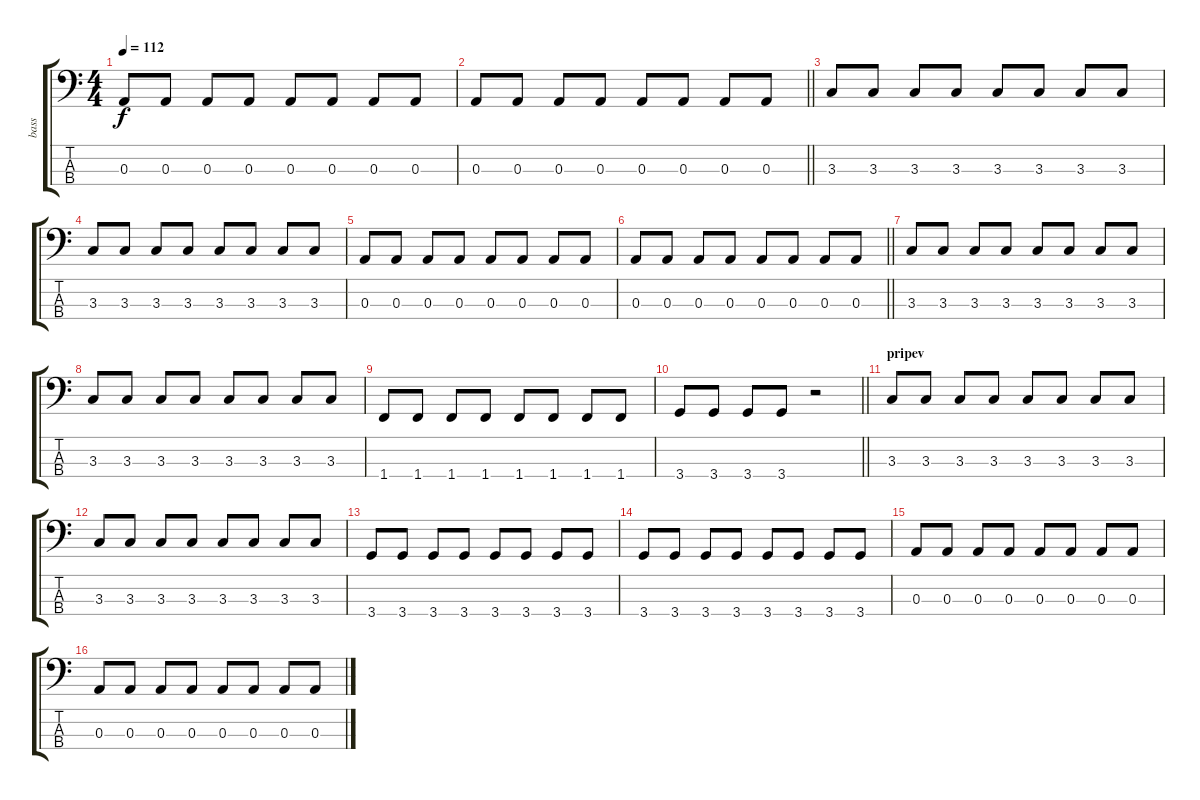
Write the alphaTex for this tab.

\track ("bass" "bass") {instrument electricbasspick}
\staff {score tabs}
\tuning (G2 D2 A1 E1) {hide}
\ts (4 4)
\tempo 112
\clef f4
\ks c
0.3.8{dy f} 0.3.8 0.3.8 0.3.8 0.3.8 0.3.8 0.3.8 0.3.8 |
\barLineRight lightlight
0.3.8 0.3.8 0.3.8 0.3.8 0.3.8 0.3.8 0.3.8 0.3.8 |
3.3.8 3.3.8 3.3.8 3.3.8 3.3.8 3.3.8 3.3.8 3.3.8 |
3.3.8 3.3.8 3.3.8 3.3.8 3.3.8 3.3.8 3.3.8 3.3.8 |
0.3.8 0.3.8 0.3.8 0.3.8 0.3.8 0.3.8 0.3.8 0.3.8 |
\barLineRight lightlight
0.3.8 0.3.8 0.3.8 0.3.8 0.3.8 0.3.8 0.3.8 0.3.8 |
3.3.8 3.3.8 3.3.8 3.3.8 3.3.8 3.3.8 3.3.8 3.3.8 |
3.3.8 3.3.8 3.3.8 3.3.8 3.3.8 3.3.8 3.3.8 3.3.8 |
1.4.8 1.4.8 1.4.8 1.4.8 1.4.8 1.4.8 1.4.8 1.4.8 |
\barLineRight lightlight
3.4.8 3.4.8 3.4.8 3.4.8 r.2 |
\section ("" "pripev")
3.3.8 3.3.8 3.3.8 3.3.8 3.3.8 3.3.8 3.3.8 3.3.8 |
3.3.8 3.3.8 3.3.8 3.3.8 3.3.8 3.3.8 3.3.8 3.3.8 |
3.4.8 3.4.8 3.4.8 3.4.8 3.4.8 3.4.8 3.4.8 3.4.8 |
3.4.8 3.4.8 3.4.8 3.4.8 3.4.8 3.4.8 3.4.8 3.4.8 |
0.3.8 0.3.8 0.3.8 0.3.8 0.3.8 0.3.8 0.3.8 0.3.8 |
0.3.8 0.3.8 0.3.8 0.3.8 0.3.8 0.3.8 0.3.8 0.3.8
